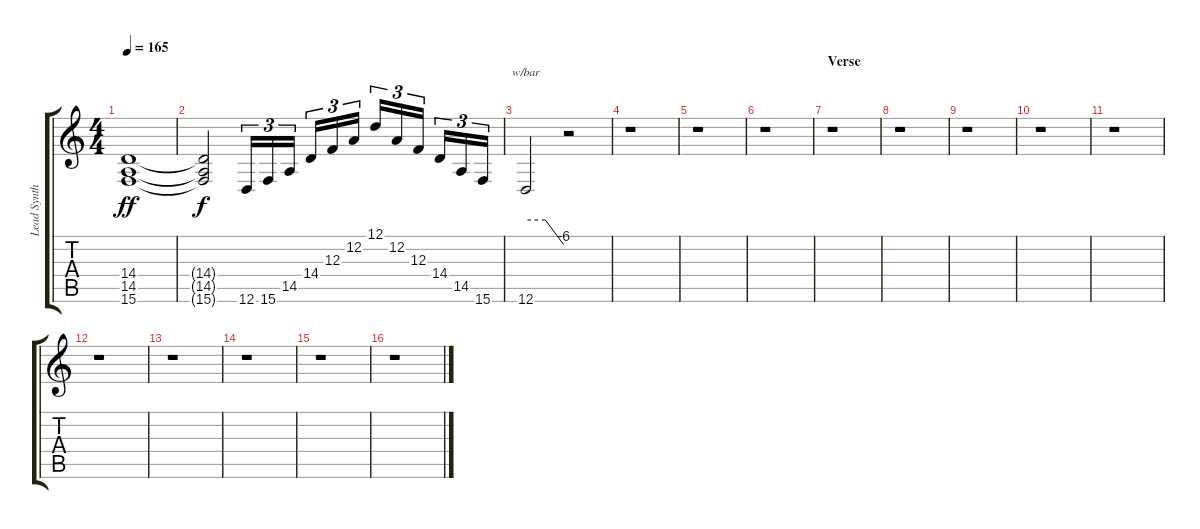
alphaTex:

\track ("Lead Synth" "Lead Synth") {instrument lead1square}
\staff {score tabs}
\tuning (D4 A3 F3 C3 G2 D2) {hide}
\ts (4 4)
\tempo 165
\clef g2
\ks c
(14.4 14.5 15.6).1{dy ff} |
(14.4{t} 14.5{t} 15.6{t}).2{dy f} 12.6.16{tu (3 2)} 15.6.16{tu (3 2)} 14.5.16{tu (3 2)} 14.4.16{tu (3 2)} 12.3.16{tu (3 2)} 12.2.16{tu (3 2)} 12.1.16{tu (3 2)} 12.2.16{tu (3 2)} 12.3.16{tu (3 2)} 14.4.16{tu (3 2)} 14.5.16{tu (3 2)} 15.6.16{tu (3 2)} |
12.6.2{tbe (custom default 0 0 31 0 60 -24)} r.2 |
r.1 |
r.1 |
r.1 |
\section ("" "Verse")
r.1 |
r.1 |
r.1 |
r.1 |
r.1 |
r.1 |
r.1 |
r.1 |
r.1 |
r.1
